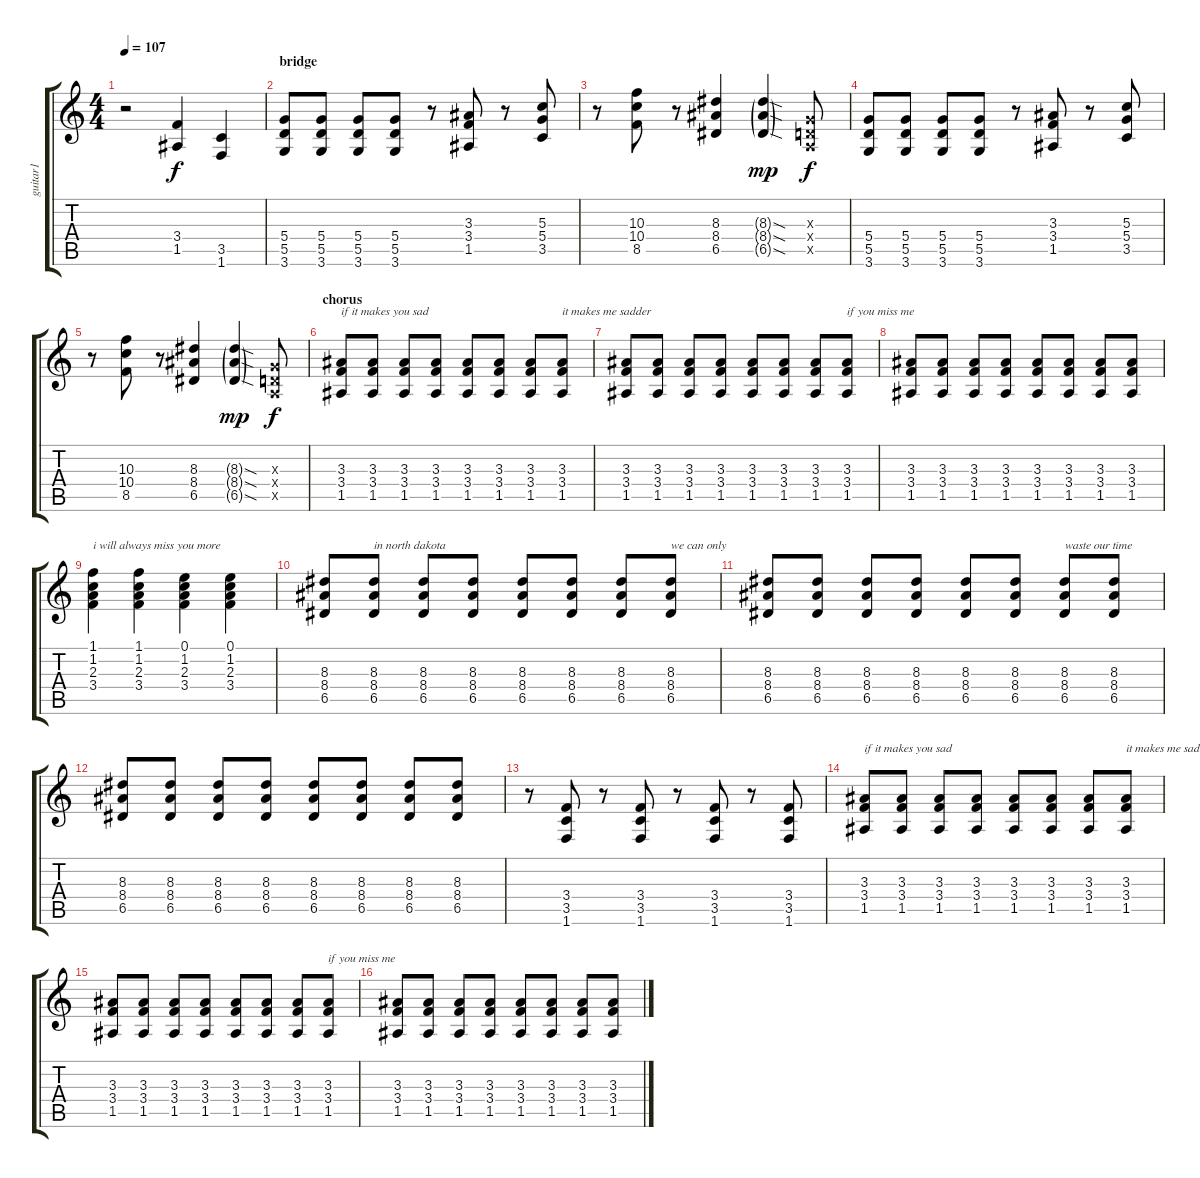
\track ("guitar1" "guitar1") {instrument distortionguitar}
\staff {score tabs}
\tuning (E4 B3 G3 D3 A2 E2) {hide}
\ts (4 4)
\tempo 107
\clef g2
\ks c
r.2{dy f} (3.4 1.5).4 (3.5 1.6).4 |
\section ("" "bridge")
(5.4 5.5 3.6).8 (5.4 5.5 3.6).8 (5.4 5.5 3.6).8 (5.4 5.5 3.6).8 r.8 (3.3 3.4 1.5).8 r.8 (5.3 5.4 3.5).8 |
r.8 (10.3 10.4 8.5).8 r.8 (8.3 8.4 6.5).4 (8.3{sod g} 8.4{sod g} 6.5{sod g}).4{dy mp} (0.3{x} 0.4{x} 0.5{x}).8{dy f} |
(5.4 5.5 3.6).8 (5.4 5.5 3.6).8 (5.4 5.5 3.6).8 (5.4 5.5 3.6).8 r.8 (3.3 3.4 1.5).8 r.8 (5.3 5.4 3.5).8 |
r.8 (10.3 10.4 8.5).8 r.8 (8.3 8.4 6.5).4 (8.3{sod g} 8.4{sod g} 6.5{sod g}).4{dy mp} (0.3{x} 0.4{x} 0.5{x}).8{dy f} |
\section ("" "chorus")
(3.3 3.4 1.5).8{txt "if it makes you sad"} (3.3 3.4 1.5).8 (3.3 3.4 1.5).8 (3.3 3.4 1.5).8 (3.3 3.4 1.5).8 (3.3 3.4 1.5).8 (3.3 3.4 1.5).8 (3.3 3.4 1.5).8{txt "it makes me sadder"} |
(3.3 3.4 1.5).8 (3.3 3.4 1.5).8 (3.3 3.4 1.5).8 (3.3 3.4 1.5).8 (3.3 3.4 1.5).8 (3.3 3.4 1.5).8 (3.3 3.4 1.5).8 (3.3 3.4 1.5).8{txt "if you miss me"} |
(3.3 3.4 1.5).8 (3.3 3.4 1.5).8 (3.3 3.4 1.5).8 (3.3 3.4 1.5).8 (3.3 3.4 1.5).8 (3.3 3.4 1.5).8 (3.3 3.4 1.5).8 (3.3 3.4 1.5).8 |
(1.1 1.2 2.3 3.4).4{txt "i will always miss you more"} (1.1 1.2 2.3 3.4).4 (0.1 1.2 2.3 3.4).4 (0.1 1.2 2.3 3.4).4 |
(8.3 8.4 6.5).8 (8.3 8.4 6.5).8{txt "in north dakota"} (8.3 8.4 6.5).8 (8.3 8.4 6.5).8 (8.3 8.4 6.5).8 (8.3 8.4 6.5).8 (8.3 8.4 6.5).8 (8.3 8.4 6.5).8{txt "we can only"} |
(8.3 8.4 6.5).8 (8.3 8.4 6.5).8 (8.3 8.4 6.5).8 (8.3 8.4 6.5).8 (8.3 8.4 6.5).8 (8.3 8.4 6.5).8 (8.3 8.4 6.5).8{txt "waste our time"} (8.3 8.4 6.5).8 |
(8.3 8.4 6.5).8 (8.3 8.4 6.5).8 (8.3 8.4 6.5).8 (8.3 8.4 6.5).8 (8.3 8.4 6.5).8 (8.3 8.4 6.5).8 (8.3 8.4 6.5).8 (8.3 8.4 6.5).8 |
r.8 (3.4 3.5 1.6).8 r.8 (3.4 3.5 1.6).8 r.8 (3.4 3.5 1.6).8 r.8 (3.4 3.5 1.6).8 |
(3.3 3.4 1.5).8{txt "if it makes you sad"} (3.3 3.4 1.5).8 (3.3 3.4 1.5).8 (3.3 3.4 1.5).8 (3.3 3.4 1.5).8 (3.3 3.4 1.5).8 (3.3 3.4 1.5).8 (3.3 3.4 1.5).8{txt "it makes me sadder"} |
(3.3 3.4 1.5).8 (3.3 3.4 1.5).8 (3.3 3.4 1.5).8 (3.3 3.4 1.5).8 (3.3 3.4 1.5).8 (3.3 3.4 1.5).8 (3.3 3.4 1.5).8 (3.3 3.4 1.5).8{txt "if you miss me"} |
(3.3 3.4 1.5).8 (3.3 3.4 1.5).8 (3.3 3.4 1.5).8 (3.3 3.4 1.5).8 (3.3 3.4 1.5).8 (3.3 3.4 1.5).8 (3.3 3.4 1.5).8 (3.3 3.4 1.5).8
